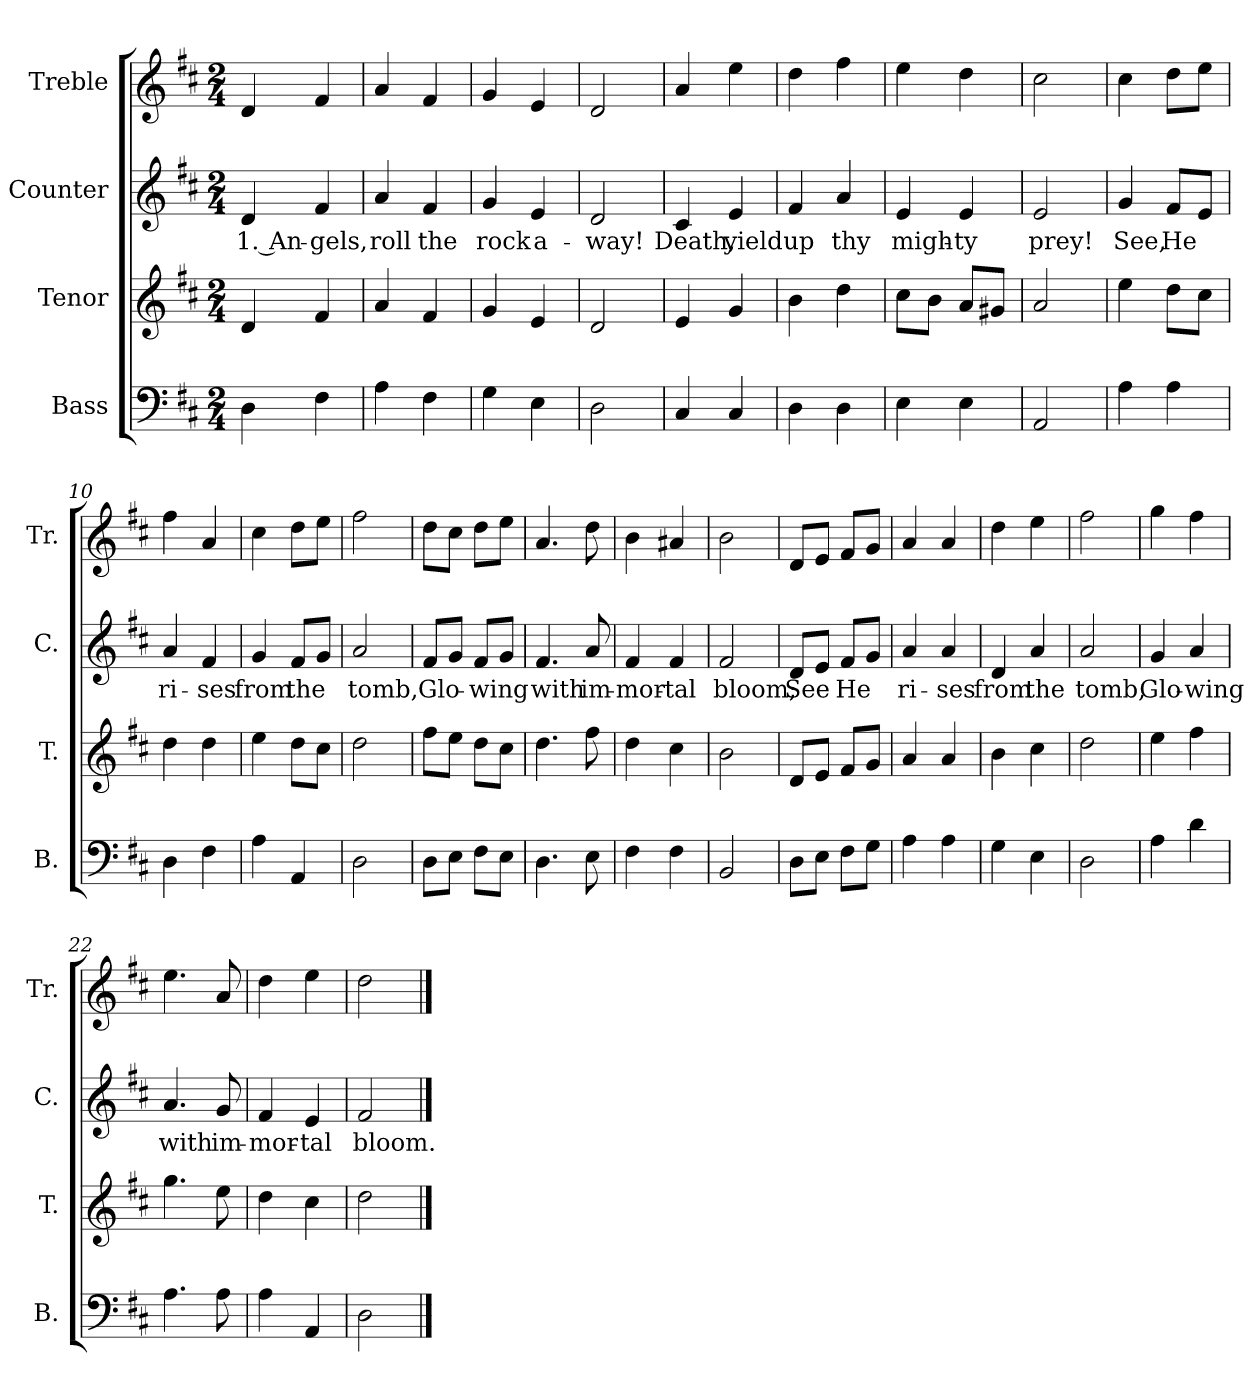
**kern	**kern	**kern	**text	**kern
*part4	*part3	*part2	*part2	*part1
*staff4	*staff3	*staff2	*staff2	*staff1
*I"Bass	*I"Tenor	*I"Counter	*	*I"Treble
*I'B.	*I'T.	*I'C.	*	*I'Tr.
*clefF4	*clefG2	*clefG2	*	*clefG2
*k[f#c#]	*k[f#c#]	*k[f#c#]	*	*k[f#c#]
*M2/4	*M2/4	*M2/4	*	*M2/4
=1	=1	=1	=1	=1
4D\	4d/	4d/	1. An-	4d/
4F#\	4f#/	4f#/	-gels,	4f#/
=2	=2	=2	=2	=2
4A\	4a/	4a/	roll	4a/
4F#\	4f#/	4f#/	the	4f#/
=3	=3	=3	=3	=3
4G\	4g/	4g/	rock	4g/
4E\	4e/	4e/	a-	4e/
=4	=4	=4	=4	=4
2D\	2d/	2d/	-way!	2d/
=5	=5	=5	=5	=5
4C#/	4e/	4c#/	Death,	4a/
4C#/	4g/	4e/	yield	4ee\
=6	=6	=6	=6	=6
4D\	4b\	4f#/	up	4dd\
4D\	4dd\	4a/	thy	4ff#\
=7	=7	=7	=7	=7
4E\	8cc#\L	4e/	migh-	4ee\
.	8b\J	.	.	.
4E\	8a/L	4e/	-ty	4dd\
.	8g#X/J	.	.	.
=8	=8	=8	=8	=8
2AA/	2a/	2e/	prey!	2cc#\
=9	=9	=9	=9	=9
4A\	4ee\	4g/	See,	4cc#\
4A\	8dd\L	8f#/L	He	8dd\L
.	8cc#\J	8e/J	.	8ee\J
=10	=10	=10	=10	=10
4D\	4dd\	4a/	ri-	4ff#\
4F#\	4dd\	4f#/	-ses	4a/
=11	=11	=11	=11	=11
4A\	4ee\	4g/	from	4cc#\
4AA/	8dd\L	8f#/L	the	8dd\L
.	8cc#\J	8g/J	.	8ee\J
=12	=12	=12	=12	=12
2D\	2dd\	2a/	tomb,	2ff#\
=13	=13	=13	=13	=13
8D\L	8ff#\L	8f#/L	Glo-	8dd\L
8E\J	8ee\J	8g/J	.	8cc#\J
8F#\L	8dd\L	8f#/L	-wing	8dd\L
8E\J	8cc#\J	8g/J	.	8ee\J
=14	=14	=14	=14	=14
4.D\	4.dd\	4.f#/	with	4.a/
8E\	8ff#\	8a/	im-	8dd\
=15	=15	=15	=15	=15
4F#\	4dd\	4f#/	-mor-	4b\
4F#\	4cc#\	4f#/	-tal	4a#X/
=16	=16	=16	=16	=16
2BB/	2b\	2f#/	bloom;	2b\
=17	=17	=17	=17	=17
8D\L	8d/L	8d/L	See	8d/L
8E\J	8e/J	8e/J	.	8e/J
8F#\L	8f#/L	8f#/L	He	8f#/L
8G\J	8g/J	8g/J	.	8g/J
=18	=18	=18	=18	=18
4A\	4a/	4a/	ri-	4a/
4A\	4a/	4a/	-ses	4a/
=19	=19	=19	=19	=19
4G\	4b\	4d/	from	4dd\
4E\	4cc#\	4a/	the	4ee\
=20	=20	=20	=20	=20
2D\	2dd\	2a/	tomb,	2ff#\
=21	=21	=21	=21	=21
4A\	4ee\	4g/	Glo-	4gg\
4d\	4ff#\	4a/	-wing	4ff#\
=22	=22	=22	=22	=22
4.A\	4.gg\	4.a/	with	4.ee\
8A\	8ee\	8g/	im-	8a/
=23	=23	=23	=23	=23
4A\	4dd\	4f#/	-mor-	4dd\
4AA/	4cc#\	4e/	-tal	4ee\
=24	=24	=24	=24	=24
2D\	2dd\	2f#/	bloom.	2dd\
==	==	==	==	==
*-	*-	*-	*-	*-
